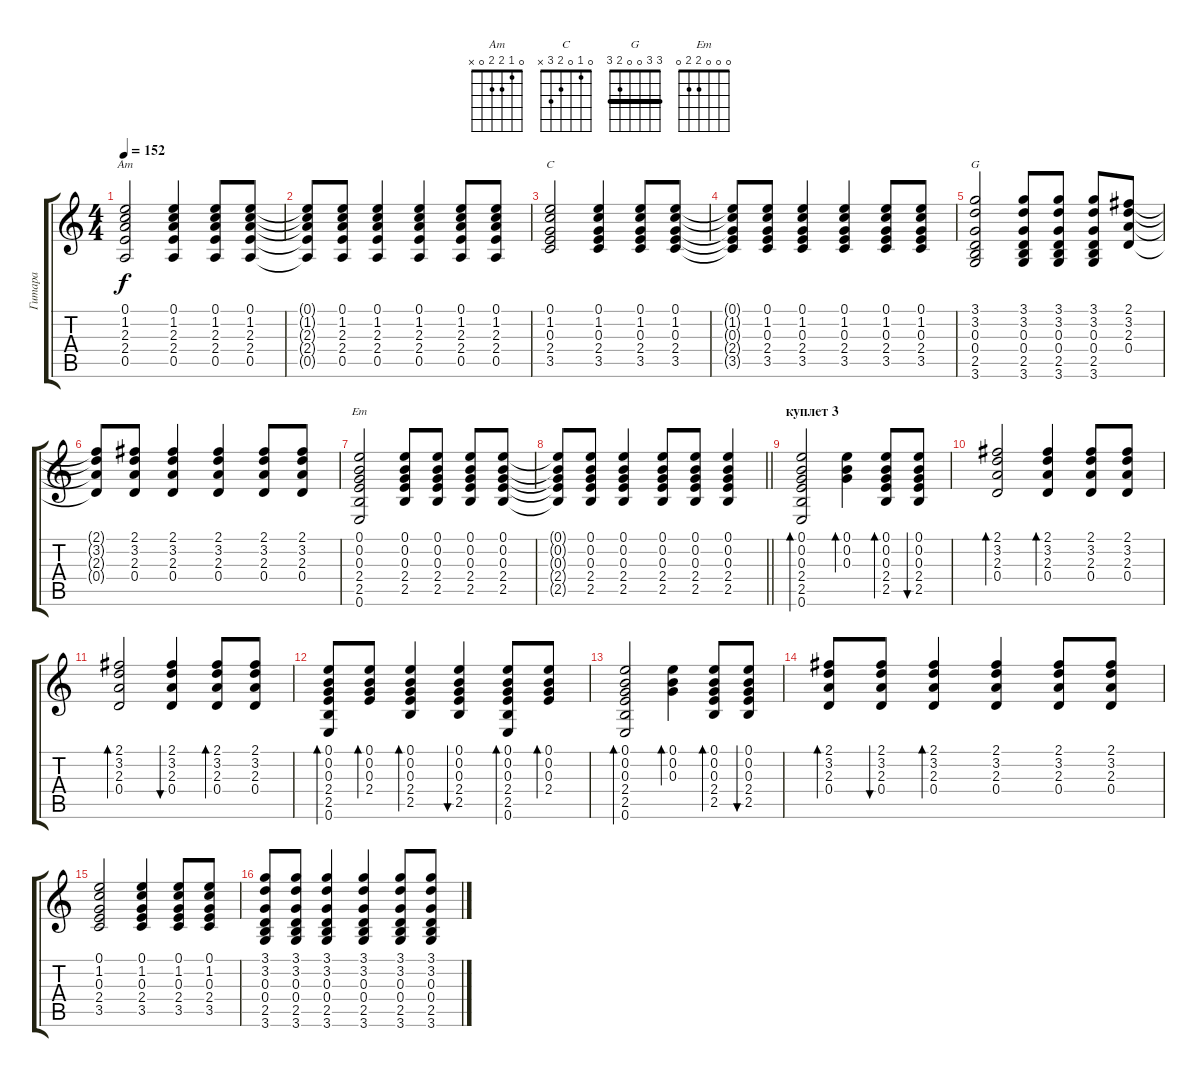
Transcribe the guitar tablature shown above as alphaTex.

\track ("Гитара" "Гитара") {instrument acousticguitarsteel}
\staff {score tabs}
\tuning (E4 B3 G3 D3 A2 E2) {hide}
\chord ("Am" 0 1 2 2 0 x)
\chord ("C" 0 1 0 2 3 x)
\chord ("G" 3 3 0 0 2 3) {barre 3}
\chord ("Em" 0 0 0 2 2 0)
\ts (4 4)
\tempo 152
\clef g2
\ks c
(0.1 1.2 2.3 2.4 0.5).2{ch "Am" dy f} (0.1 1.2 2.3 2.4 0.5).4 (0.1 1.2 2.3 2.4 0.5).8 (0.1 1.2 2.3 2.4 0.5).8 |
(0.1{t} 1.2{t} 2.3{t} 2.4{t} 0.5{t}).8 (0.1 1.2 2.3 2.4 0.5).8 (0.1 1.2 2.3 2.4 0.5).4 (0.1 1.2 2.3 2.4 0.5).4 (0.1 1.2 2.3 2.4 0.5).8 (0.1 1.2 2.3 2.4 0.5).8 |
(0.1 1.2 0.3 2.4 3.5).2{ch "C"} (0.1 1.2 0.3 2.4 3.5).4 (0.1 1.2 0.3 2.4 3.5).8 (0.1 1.2 0.3 2.4 3.5).8 |
(0.1{t} 1.2{t} 0.3{t} 2.4{t} 3.5{t}).8 (0.1 1.2 0.3 2.4 3.5).8 (0.1 1.2 0.3 2.4 3.5).4 (0.1 1.2 0.3 2.4 3.5).4 (0.1 1.2 0.3 2.4 3.5).8 (0.1 1.2 0.3 2.4 3.5).8 |
(3.1 3.2 0.3 0.4 2.5 3.6).2{ch "G"} (3.1 3.2 0.3 0.4 2.5 3.6).8 (3.1 3.2 0.3 0.4 2.5 3.6).8 (3.1 3.2 0.3 0.4 2.5 3.6).8 (2.1 3.2 2.3 0.4).8 |
(2.1{t} 3.2{t} 2.3{t} 0.4{t}).8 (2.1 3.2 2.3 0.4).8 (2.1 3.2 2.3 0.4).4 (2.1 3.2 2.3 0.4).4 (2.1 3.2 2.3 0.4).8 (2.1 3.2 2.3 0.4).8 |
(0.1 0.2 0.3 2.4 2.5 0.6).2{ch "Em"} (0.1 0.2 0.3 2.4 2.5).8 (0.1 0.2 0.3 2.4 2.5).8 (0.1 0.2 0.3 2.4 2.5).8 (0.1 0.2 0.3 2.4 2.5).8 |
\barLineRight lightlight
(0.1{t} 0.2{t} 0.3{t} 2.4{t} 2.5{t}).8 (0.1 0.2 0.3 2.4 2.5).8 (0.1 0.2 0.3 2.4 2.5).4 (0.1 0.2 0.3 2.4 2.5).8 (0.1 0.2 0.3 2.4 2.5).8 (0.1 0.2 0.3 2.4 2.5).4 |
\section ("" "куплет 3")
(0.1 0.2 0.3 2.4 2.5 0.6).2{bd 30} (0.1 0.2 0.3).4{bd 30} (0.1 0.2 0.3 2.4 2.5).8{bd 60} (0.1 0.2 0.3 2.4 2.5).8{bu 60} |
(2.1 3.2 2.3 0.4).2{bd 30} (2.1 3.2 2.3 0.4).4{bd 30} (2.1 3.2 2.3 0.4).8 (2.1 3.2 2.3 0.4).8 |
(2.1 3.2 2.3 0.4).2{bd 30} (2.1 3.2 2.3 0.4).4{bu 30} (2.1 3.2 2.3 0.4).8{bd 30} (2.1 3.2 2.3 0.4).8 |
(0.1 0.2 0.3 2.4 2.5 0.6).8{bd 30} (0.1 0.2 0.3 2.4).8{bd 30} (0.1 0.2 0.3 2.4 2.5).4{bd 60} (0.1 0.2 0.3 2.4 2.5).4{bu 60} (0.1 0.2 0.3 2.4 2.5 0.6).8{bd 30} (0.1 0.2 0.3 2.4).8{bd 30} |
(0.1 0.2 0.3 2.4 2.5 0.6).2{bd 30} (0.1 0.2 0.3).4{bd 30} (0.1 0.2 0.3 2.4 2.5).8{bd 60} (0.1 0.2 0.3 2.4 2.5).8{bu 60} |
(2.1 3.2 2.3 0.4).8{bd 30} (2.1 3.2 2.3 0.4).8{bu 30} (2.1 3.2 2.3 0.4).4{bd 30} (2.1 3.2 2.3 0.4).4 (2.1 3.2 2.3 0.4).8 (2.1 3.2 2.3 0.4).8 |
(0.1 1.2 0.3 2.4 3.5).2 (0.1 1.2 0.3 2.4 3.5).4 (0.1 1.2 0.3 2.4 3.5).8 (0.1 1.2 0.3 2.4 3.5).8 |
(3.1 3.2 0.3 0.4 2.5 3.6).8 (3.1 3.2 0.3 0.4 2.5 3.6).8 (3.1 3.2 0.3 0.4 2.5 3.6).4 (3.1 3.2 0.3 0.4 2.5 3.6).4 (3.1 3.2 0.3 0.4 2.5 3.6).8 (3.1 3.2 0.3 0.4 2.5 3.6).8
